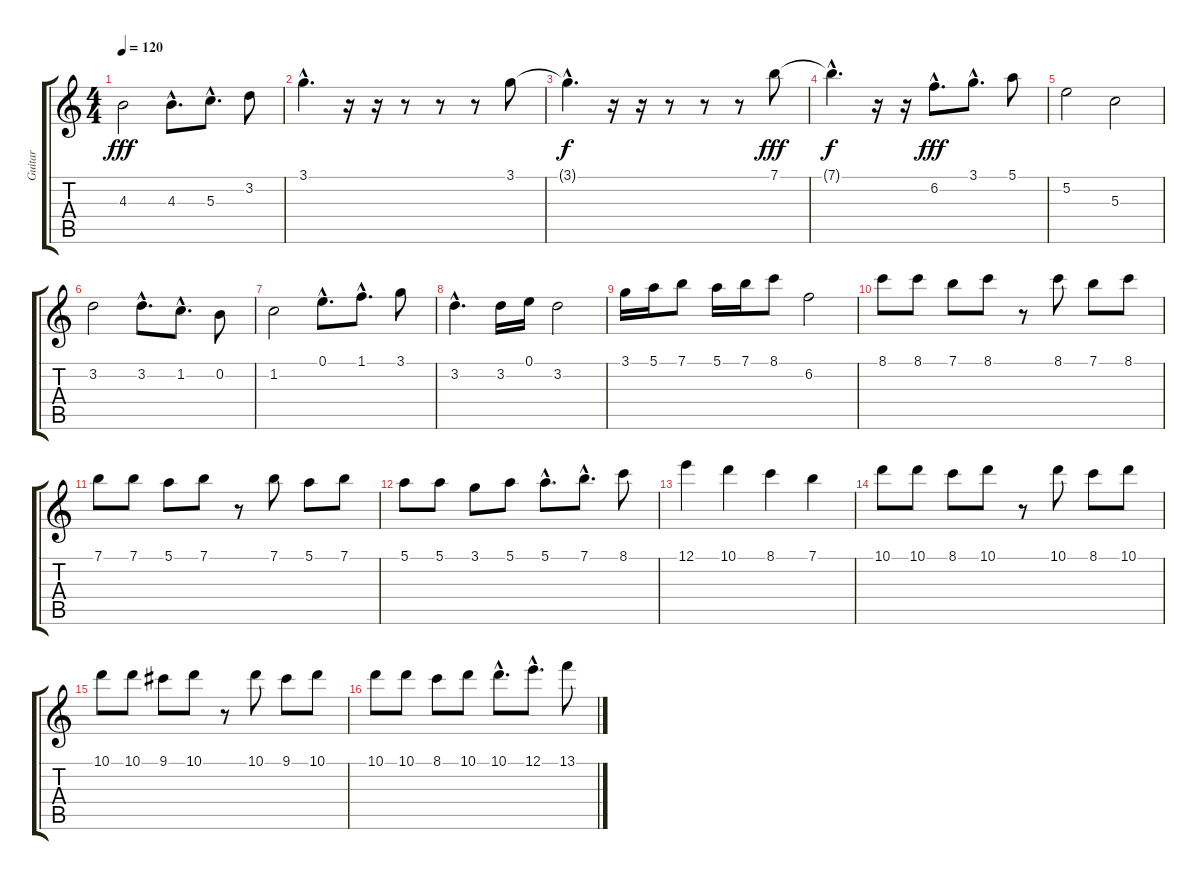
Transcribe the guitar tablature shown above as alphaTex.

\track ("Guitar" "Guitar") {instrument distortionguitar}
\staff {score tabs}
\tuning (E4 B3 G3 D3 A2 E2) {hide}
\ts (4 4)
\tempo 120
\clef g2
\ks c
4.3.2{dy fff} 4.3{hac}.8{d} 5.3{hac}.8{d} 3.2.8 |
3.1{hac}.4{d} r.16 r.16 r.8 r.8 r.8 3.1.8 |
3.1{hac t}.4{d dy f} r.16 r.16 r.8 r.8 r.8 7.1.8{dy fff} |
7.1{hac t}.4{d dy f} r.16 r.16 6.2{hac}.8{d dy fff} 3.1{hac}.8{d} 5.1.8 |
5.2.2 5.3.2 |
3.2.2 3.2{hac}.8{d} 1.2{hac}.8{d} 0.2.8 |
1.2.2 0.1{hac}.8{d} 1.1{hac}.8{d} 3.1.8 |
3.2{hac}.4{d} 3.2.16 0.1.16 3.2.2 |
3.1.16 5.1.16 7.1.8 5.1.16 7.1.16 8.1.8 6.2.2 |
8.1.8 8.1.8 7.1.8 8.1.8 r.8 8.1.8 7.1.8 8.1.8 |
7.1.8 7.1.8 5.1.8 7.1.8 r.8 7.1.8 5.1.8 7.1.8 |
5.1.8 5.1.8 3.1.8 5.1.8 5.1{hac}.8{d} 7.1{hac}.8{d} 8.1.8 |
12.1.4 10.1.4 8.1.4 7.1.4 |
10.1.8 10.1.8 8.1.8 10.1.8 r.8 10.1.8 8.1.8 10.1.8 |
10.1.8 10.1.8 9.1.8 10.1.8 r.8 10.1.8 9.1.8 10.1.8 |
10.1.8 10.1.8 8.1.8 10.1.8 10.1{hac}.8{d} 12.1{hac}.8{d} 13.1.8
